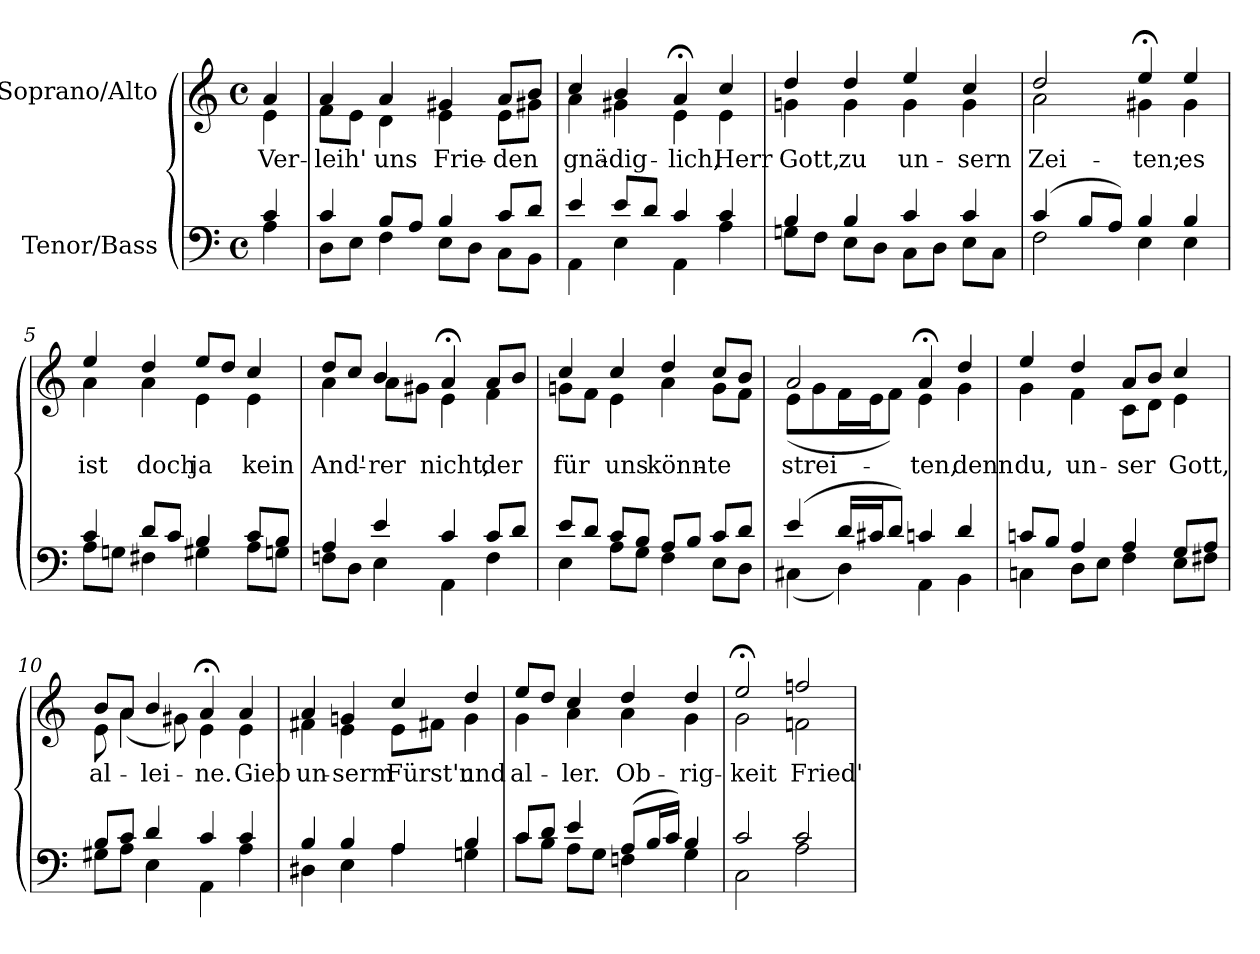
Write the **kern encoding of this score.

**kern	**kern	**text
*part2	*part1	*part1
*staff2	*staff1	*staff1
*I"Tenor/Bass	*I"Soprano/Alto	*
*clefF4	*clefG2	*
*k[]	*k[]	*
*M4/4	*M4/4	*
*met(c)	*met(c)	*
=	=	=
*^	*	*
!	!	!	!LO:LY:b
*	*	*^	*
4c/	4A\	4a/	4e\	Ver-
=1	=1	=1	=1	=1
!	!	!	!	!LO:LY:b
4c/	8D\L	4a/	8f\L	-leih'
.	8E\J	.	8e\J	.
!	!	!	!	!LO:LY:b
8B/L	4F\	4a/	4d\	uns
8A/J	.	.	.	.
!	!	!	!	!LO:LY:b
4B/	8E\L	4g#X/	4e\	Frie-
.	8D\J	.	.	.
!	!	!	!	!LO:LY:b
8c/L	8C\L	8a/L	8e\L	-den
8d/J	8BB\J	8b/J	8g#X\J	.
=2	=2	=2	=2	=2
!	!	!	!	!LO:LY:b
4e/	4AA\	4cc/	4a\	gnä-
!	!	!	!	!LO:LY:b
8e/L	4E\	4b/	4g#X\	-dig-
8d/J	.	.	.	.
!	!	!	!	!LO:LY:b
4c/	4AA\	4a;</	4e\	-lich,
!	!	!	!	!LO:LY:b
4c/	4A\	4cc/	4e\	Herr
=3	=3	=3	=3	=3
!	!	!	!	!LO:LY:b
4B/	8Gn\L	4dd/	4gn\	Gott,
.	8F\J	.	.	.
!	!	!	!	!LO:LY:b
4B/	8E\L	4dd/	4g\	zu
.	8D\J	.	.	.
!	!	!	!	!LO:LY:b
4c/	8C\L	4ee/	4g\	un-
.	8D\J	.	.	.
!	!	!	!	!LO:LY:b
4c/	8E\L	4cc/	4g\	-sern
.	8C\J	.	.	.
=4	=4	=4	=4	=4
!	!	!	!	!LO:LY:b
(4c/	2F\	2dd/	2a\	Zei-
8B/L	.	.	.	.
8A/J)	.	.	.	.
!	!	!	!	!LO:LY:b
4B/	4E\	4ee;</	4g#X\	-ten;
!	!	!	!	!LO:LY:b
4B/	4E\	4ee/	4g#\	es
=5	=5	=5	=5	=5
!	!	!	!	!LO:LY:b
4c/	8A\L	4ee/	4a\	ist
.	8Gn\J	.	.	.
!	!	!	!	!LO:LY:b
8d/L	4F#X\	4dd/	4a\	doch
8c/J	.	.	.	.
!	!	!	!	!LO:LY:b
4B/	4G#X\	8ee/L	4e\	ja
.	.	8dd/J	.	.
!	!	!	!	!LO:LY:b
8c/L	8A\L	4cc/	4e\	kein
8B/J	8Gn\J	.	.	.
!!LO:LB:g=z	!!
=6	=6	=6	=6	=6
!	!	!	!	!LO:LY:b
4A/	8Fn\L	8dd/L	4a\	And'-
.	8D\J	8cc/J	.	.
!	!	!	!	!LO:LY:b
4e/	4E\	4b/	8a\L	-rer
.	.	.	8g#X\J	.
!	!	!	!	!LO:LY:b
4c/	4AA\	4a;</	4e\	nicht,
!	!	!	!	!LO:LY:b
8c/L	4F\	8a/L	4f\	der
8d/J	.	8b/J	.	.
=7	=7	=7	=7	=7
!	!	!	!	!LO:LY:b
8e/L	4E\	4cc/	8gn\L	für
8d/J	.	.	8f\J	.
!	!	!	!	!LO:LY:b
8c/L	8A\L	4cc/	4e\	uns
8B/J	8G\J	.	.	.
!	!	!	!	!LO:LY:b
8A/L	4F\	4dd/	4a\	könn-
8B/J	.	.	.	.
!	!	!	!	!LO:LY:b
8c/L	8E\L	8cc/L	8g\L	-te
8d/J	8D\J	8b/J	8f\J	.
=8	=8	=8	=8	=8
!	!	!	!	!LO:LY:b
(4e/	(4C#X\	2a/	(8e\L	strei-
.	.	.	8g\	.
16d/LL	4D\)	.	16f\L	.
16c#X/J	.	.	16e\J	.
8d/J)	.	.	8f\J)	.
!	!	!	!	!LO:LY:b
4cn/	4AA\	4a;</	4e\	ten,
!	!	!	!	!LO:LY:b
4d/	4BB\	4dd/	4g\	denn
=9	=9	=9	=9	=9
!	!	!	!	!LO:LY:b
8cn/L	4Cn\	4ee/	4g\	du,
8B/J	.	.	.	.
!	!	!	!	!LO:LY:b
4A/	8D\L	4dd/	4f\	un-
.	8E\J	.	.	.
!	!	!	!	!LO:LY:b
4A/	4F\	8a/L	8c\L	-ser
.	.	8b/J	8d\J	.
!	!	!	!	!LO:LY:b
8G/L	8E\L	4cc/	4e\	Gott,
8A/J	8F#X\J	.	.	.
=10	=10	=10	=10	=10
!	!	!	!	!LO:LY:b
8B/L	8G#X\L	8b/L	8e\	al-
8c/J	8A\J	8a/J	(4a\	.
!	!	!	!	!LO:LY:b
4d/	4E\	4b/	.	-lei-
.	.	.	8g#X\)	.
!	!	!	!	!LO:LY:b
4c/	4AA\	4a;</	4e\	-ne.
!	!	!	!	!LO:LY:b
4c/	4A\	4a/	4e\	Gieb
!!LO:LB:g=z	!!
=11	=11	=11	=11	=11
!	!	!	!	!LO:LY:b
4B/	4D#X\	4a/	4f#X\	un-
!	!	!	!	!LO:LY:b
4B/	4E\	4gn/	4e\	-serm
!	!	!	!	!LO:LY:b
4A/	4A\	4cc/	8e\L	Fürst'n
.	.	.	8f#X\J	.
!	!	!	!	!LO:LY:b
4B/	4Gn\	4dd/	4g\	und
=12	=12	=12	=12	=12
!	!	!	!	!LO:LY:b
8c/L	8c\L	8ee/L	4g\	al-
8d/J	8B\J	8dd/J	.	.
!	!	!	!	!LO:LY:b
4e/	8A\L	4cc/	4a\	-ler.
.	8G\J	.	.	.
!	!	!	!	!LO:LY:b
(8A/L	4Fn\	4dd/	4a\	Ob-
16B/L	.	.	.	.
16c/JJ)	.	.	.	.
!	!	!	!	!LO:LY:b
4B/	4G\	4dd/	4g\	-rig-
=13	=13	=13	=13	=13
!	!	!	!	!LO:LY:b
2c/	2C\	2ee;</	2g\	-keit
!	!	!	!	!LO:LY:b
2c/	2A\	2ffn/	2fn\	Fried'
*v	*v	*	*	*
*	*v	*v	*
=	=	=
*-	*-	*-
